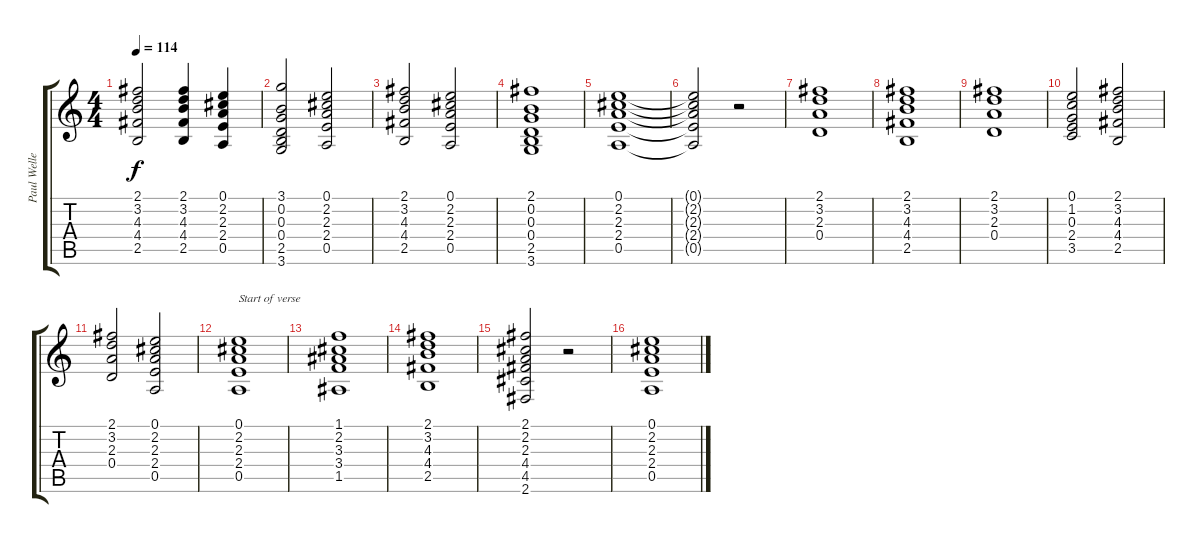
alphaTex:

\track ("Paul Weller Rhythm" "Paul Welle") {instrument distortionguitar}
\staff {score tabs}
\tuning (E4 B3 G3 D3 A2 E2) {hide}
\ts (4 4)
\tempo 114
\clef g2
\ks c
(2.1 3.2 4.3 4.4 2.5).2{dy f} (2.1 3.2 4.3 4.4 2.5).4 (0.1 2.2 2.3 2.4 0.5).4 |
(3.1 0.2 0.3 0.4 2.5 3.6).2 (0.1 2.2 2.3 2.4 0.5).2 |
(2.1 3.2 4.3 4.4 2.5).2 (0.1 2.2 2.3 2.4 0.5).2 |
(2.1 0.2 0.3 0.4 2.5 3.6).1 |
(0.1 2.2 2.3 2.4 0.5).1 |
(0.1{t} 2.2{t} 2.3{t} 2.4{t} 0.5{t}).2 r.2 |
(2.1 3.2 2.3 0.4).1 |
(2.1 3.2 4.3 4.4 2.5).1 |
(2.1 3.2 2.3 0.4).1 |
(0.1 1.2 0.3 2.4 3.5).2 (2.1 3.2 4.3 4.4 2.5).2 |
(2.1 3.2 2.3 0.4).2 (0.1 2.2 2.3 2.4 0.5).2 |
(0.1 2.2 2.3 2.4 0.5).1{txt "Start of verse"} |
(1.1 2.2 3.3 3.4 1.5).1 |
(2.1 3.2 4.3 4.4 2.5).1 |
(2.1 2.2 2.3 4.4 4.5 2.6).2 r.2 |
(0.1 2.2 2.3 2.4 0.5).1
